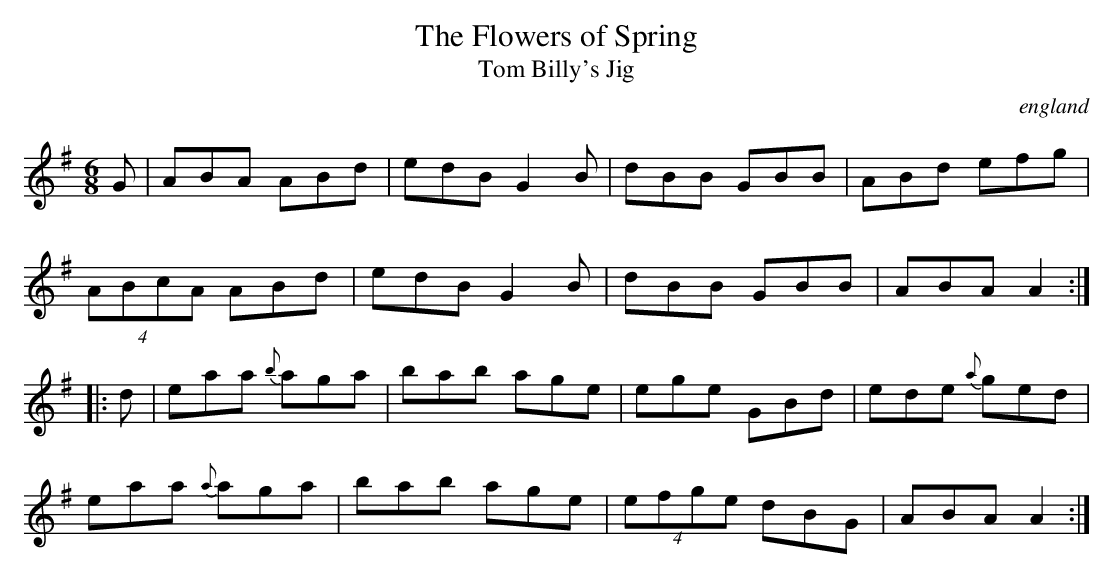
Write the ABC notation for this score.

X:1
T:The Flowers of Spring
T:Tom Billy's Jig
O:england
M:6/8
L:1/8
K:Ador
G|ABA ABd|edB G2 B|dBB GBB|ABd efg|
(4ABcA ABd|edB G2 B|dBB GBB|ABA A2:|
|:d|eaa {b}aga|bab age|ege GBd|ede {a}ged|
eaa {a}aga|bab age|(4efge dBG|ABA A2:|
